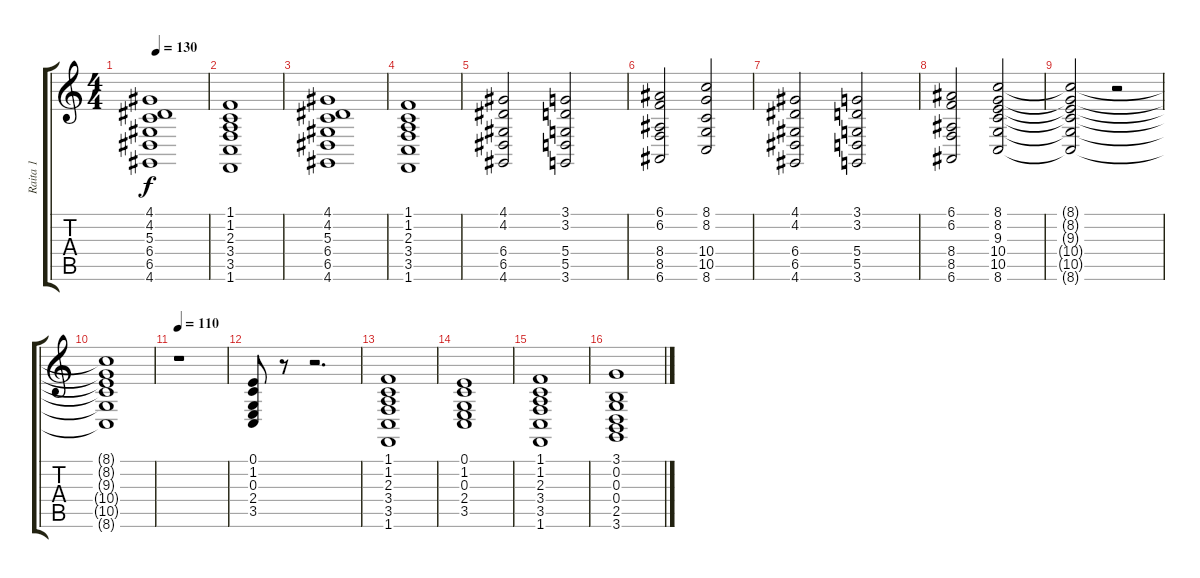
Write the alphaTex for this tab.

\track ("Raita 1" "Raita 1") {instrument stringensemble1}
\staff {score tabs}
\tuning (E4 B3 G3 D3 A2 E2) {hide}
\ts (4 4)
\tempo 130
\clef g2
\ks c
(4.1 4.2 5.3 6.4 6.5 4.6).1{dy f} |
(1.1 1.2 2.3 3.4 3.5 1.6).1 |
(4.1 4.2 5.3 6.4 6.5 4.6).1 |
(1.1 1.2 2.3 3.4 3.5 1.6).1 |
(4.1 4.2 6.4 6.5 4.6).2 (3.1 3.2 5.4 5.5 3.6).2 |
(6.1 6.2 8.4 8.5 6.6).2 (8.1 8.2 10.4 10.5 8.6).2 |
(4.1 4.2 6.4 6.5 4.6).2 (3.1 3.2 5.4 5.5 3.6).2 |
(6.1 6.2 8.4 8.5 6.6).2 (8.1 8.2 9.3 10.4 10.5 8.6).2 |
(8.1{t} 8.2{t} 9.3{t} 10.4{t} 10.5{t} 8.6{t}).2 r.2 |
(8.1{t} 8.2{t} 9.3{t} 10.4{t} 10.5{t} 8.6{t}).1 |
\tempo 110
r.1 |
(0.1 1.2 0.3 2.4 3.5).8 r.8 r.2{d} |
(1.1 1.2 2.3 3.4 3.5 1.6).1 |
(0.1 1.2 0.3 2.4 3.5).1 |
(1.1 1.2 2.3 3.4 3.5 1.6).1 |
(3.1 0.2 0.3 0.4 2.5 3.6).1
